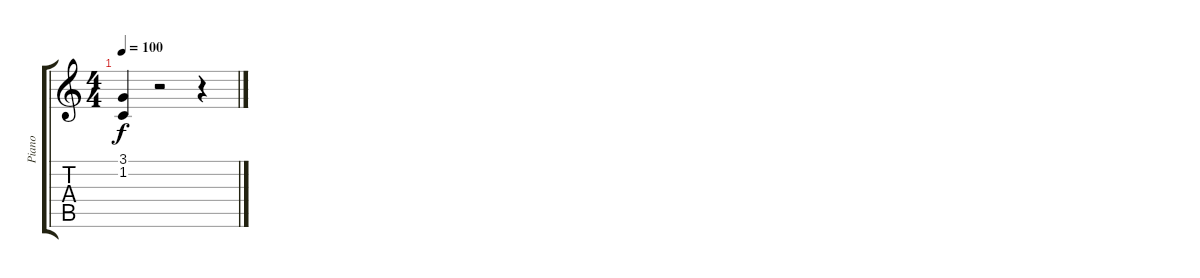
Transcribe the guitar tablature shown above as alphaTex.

\track ("Piano" "Piano") {instrument acousticgrandpiano}
\staff {score tabs}
\tuning (E4 B3 G3 D3 A2 E2) {hide}
\ts (4 4)
\tempo 100
\clef g2
\ks c
(3.1{t} 1.2{t}).4{dy f} r.2 r.4
